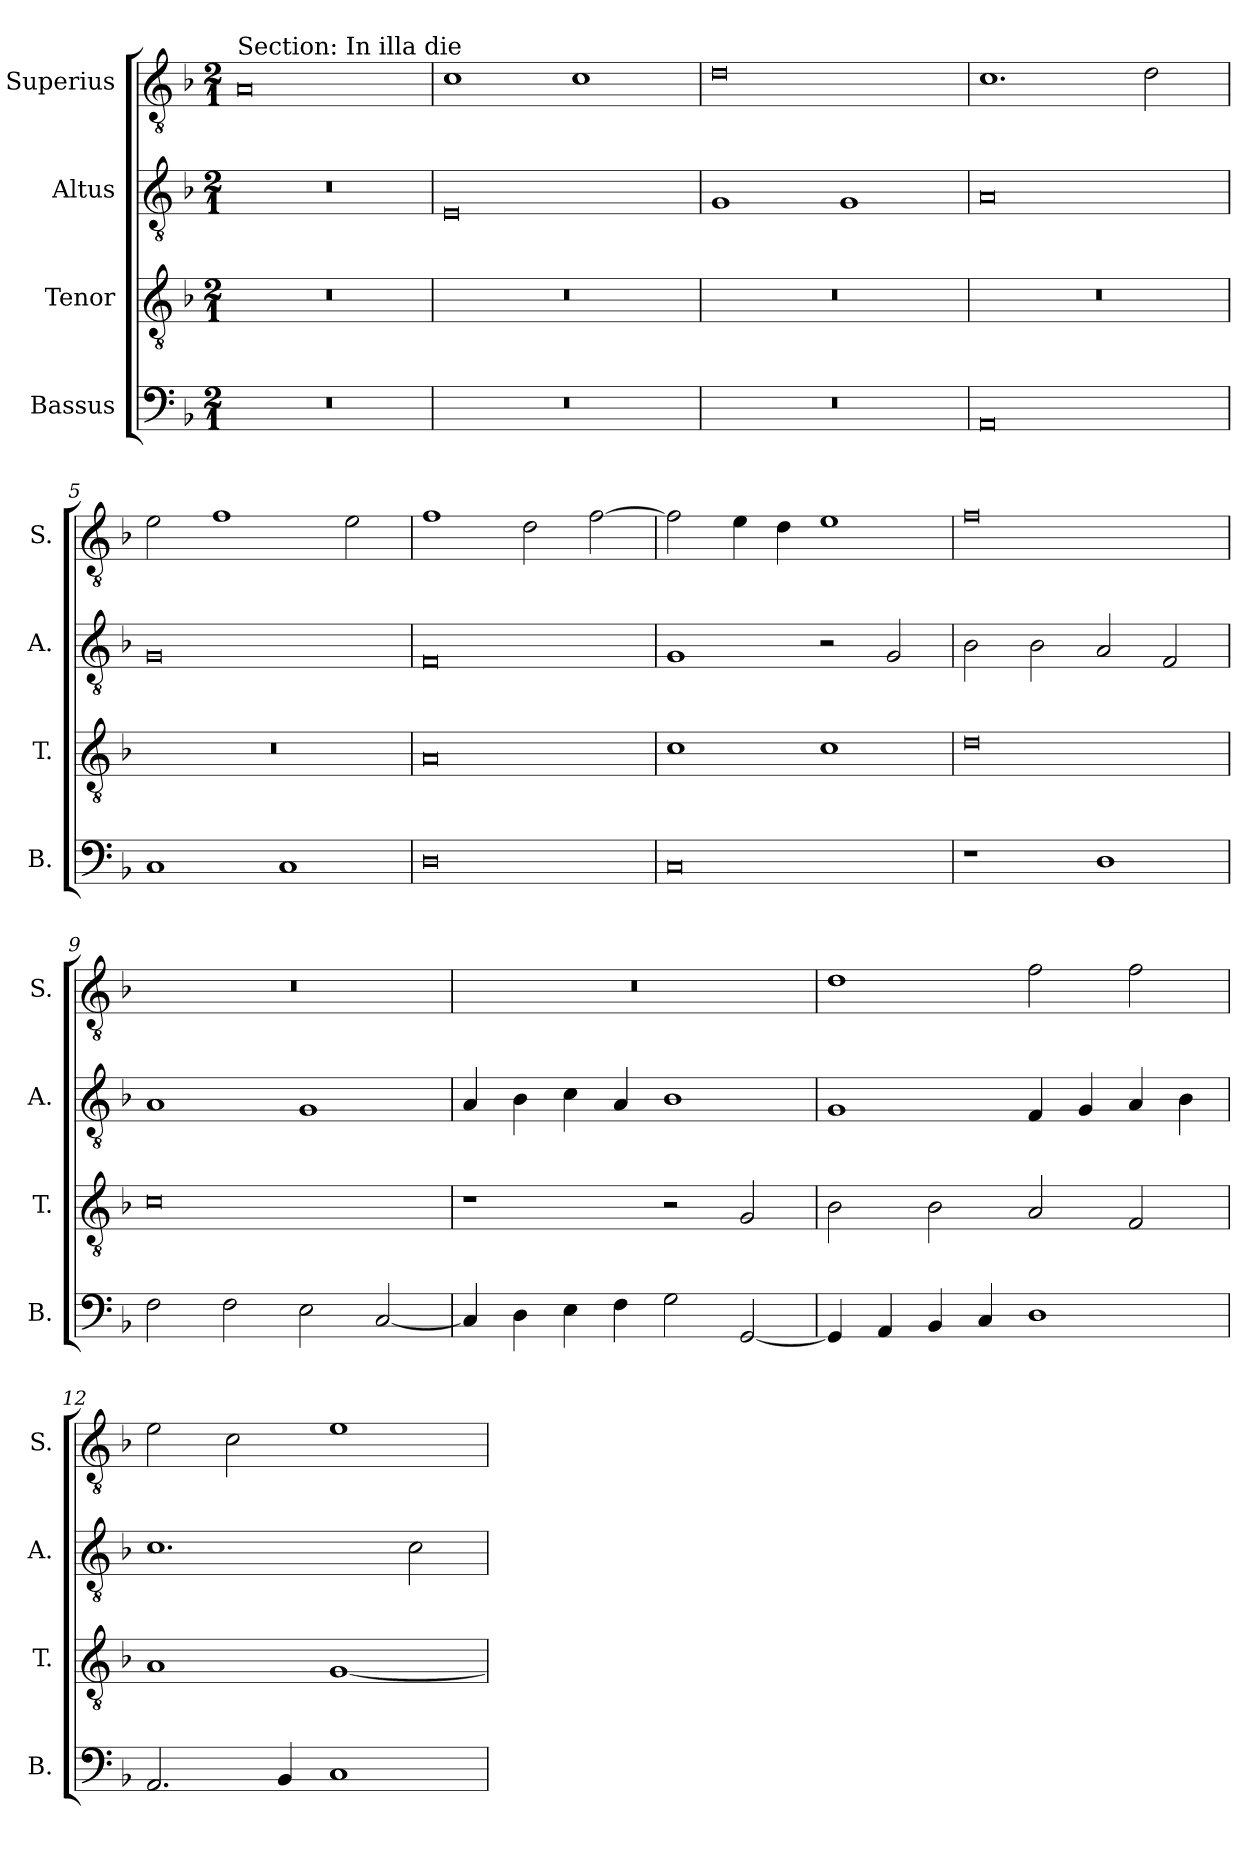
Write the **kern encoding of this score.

**kern	**kern	**kern	**kern
*part4	*part3	*part2	*part1
*staff4	*staff3	*staff2	*staff1
*I"Bassus	*I"Tenor	*I"Altus	*I"Superius
*I'B.	*I'T.	*I'A.	*I'S.
*clefF4	*clefGv2	*clefGv2	*clefGv2
*k[b-]	*k[b-]	*k[b-]	*k[b-]
*M2/1	*M2/1	*M2/1	*M2/1
=1	=1	=1	=1
!	!	!	!LO:TX:a:t=Section&colon; In illa die
0r	0r	0r	0A
=2	=2	=2	=2
0r	0r	0E	1c
.	.	.	1c
=3	=3	=3	=3
0r	0r	1G	0d
.	.	1G	.
=4	=4	=4	=4
0AA	0r	0A	1.c
.	.	.	2d\
=5	=5	=5	=5
1C	0r	0G	2e\
.	.	.	1f
1C	.	.	.
.	.	.	2e\
=6	=6	=6	=6
0D	0A	0F	1f
.	.	.	2d\
.	.	.	[2f\
=7	=7	=7	=7
0C	1c	1G	2f\]
.	.	.	4e\
.	.	.	4d\
.	1c	2r	1e
.	.	2G/	.
!!LO:LB:g=z
=8	=8	=8	=8
1r	0d	2B-\	0f
.	.	2B-\	.
1D	.	2A/	.
.	.	2F/	.
=9	=9	=9	=9
2F\	0c	1A	0r
2F\	.	.	.
2E\	.	1G	.
[2C/	.	.	.
=10	=10	=10	=10
4C/]	1r	4A/	0r
4D\	.	4B-\	.
4E\	.	4c\	.
4F\	.	4A/	.
2G\	2r	1B-	.
[2GG/	2G/	.	.
=11	=11	=11	=11
4GG/]	2B-\	1G	1d
4AA/	.	.	.
4BB-/	2B-\	.	.
4C/	.	.	.
1D	2A/	4F/	2f\
.	.	4G/	.
.	2F/	4A/	2f\
.	.	4B-\	.
=12	=12	=12	=12
2.AA/	1A	1.c	2e\
.	.	.	2c\
4BB-/	.	.	.
1C	[1G	.	1e
.	.	2c\	.
=	=	=	=
*-	*-	*-	*-
